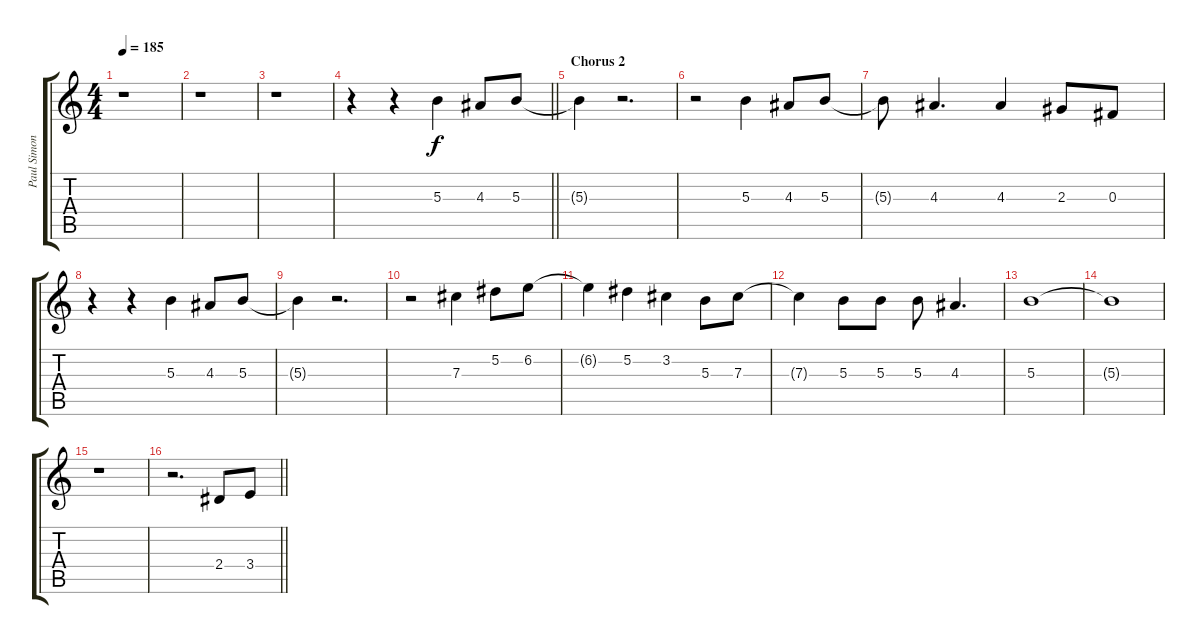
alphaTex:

\track ("Paul Simon" "Paul Simon") {instrument acousticguitarnylon}
\staff {score tabs}
\tuning (Eb4 Bb3 Gb3 Db3 Ab2 Eb2) {hide}
\ts (4 4)
\tempo 185
\clef g2
\ks c
r.1{dy f} |
r.1 |
r.1 |
\barLineRight lightlight
r.4 r.4 5.3.4 4.3.8 5.3.8 |
\section ("" "Chorus 2")
5.3{t}.4 r.2{d} |
r.2 5.3.4 4.3.8 5.3.8 |
5.3{t}.8 4.3.4{d} 4.3.4 2.3.8 0.3.8 |
r.4 r.4 5.3.4 4.3.8 5.3.8 |
5.3{t}.4 r.2{d} |
r.2 7.3.4 5.2.8 6.2.8 |
6.2{t}.4 5.2.4 3.2.4 5.3.8 7.3.8 |
7.3{t}.4 5.3.8 5.3.8 5.3.8 4.3.4{d} |
5.3.1 |
5.3{t}.1 |
r.1 |
\barLineRight lightlight
r.2{d} 2.4.8 3.4.8
